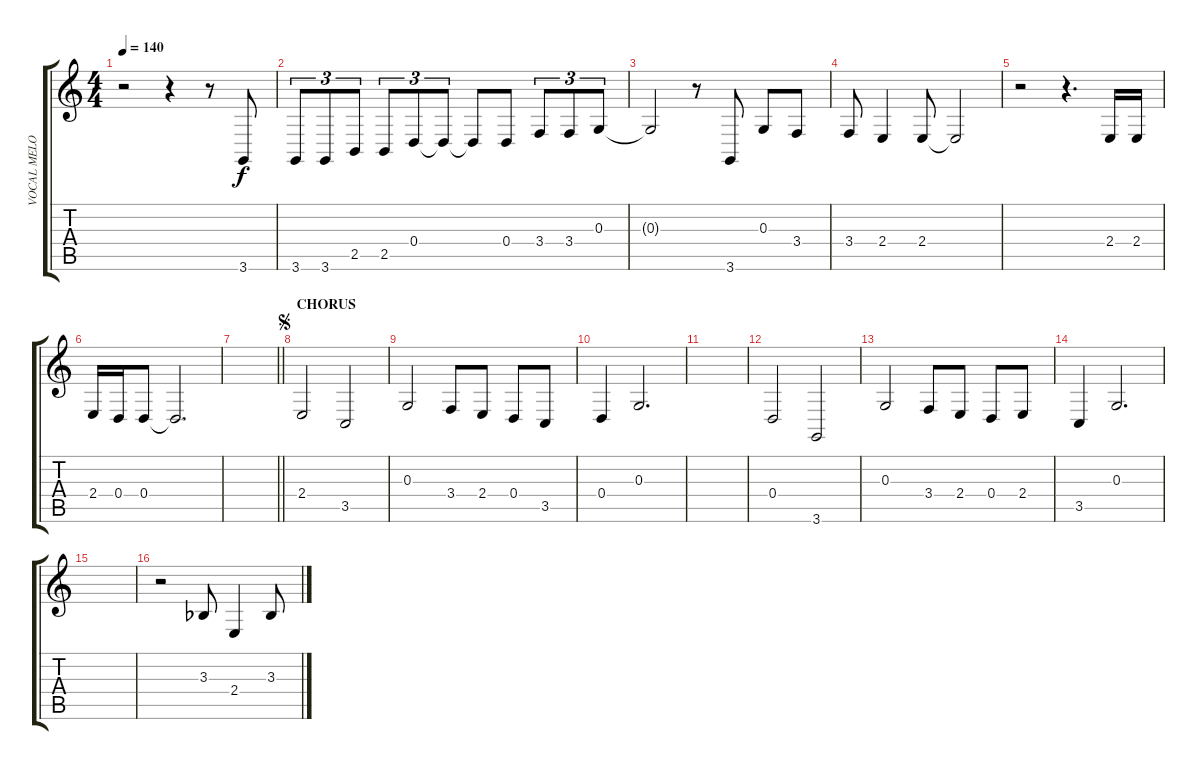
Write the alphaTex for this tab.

\track ("VOCAL MELODY" "VOCAL MELO") {instrument stringensemble1}
\staff {score tabs}
\tuning (E4 B3 G3 D3 A2 E2) {hide}
\ts (4 4)
\tempo 140
\clef g2
\ks c
r.2{dy f} r.4 r.8 3.6.8 |
3.6.8{tu (3 2)} 3.6.8{tu (3 2)} 2.5.8{tu (3 2)} 2.5.8{tu (3 2)} 0.4.8{tu (3 2)} 0.4{t}.8{tu (3 2)} 0.4{t}.8 0.4.8 3.4.8{tu (3 2)} 3.4.8{tu (3 2)} 0.3.8{tu (3 2)} |
0.3{t}.2 r.8 3.6.8 0.3.8 3.4.8 |
3.4.8 2.4.4 2.4.8 2.4{t}.2 |
r.2 r.4{d} 2.4.16 2.4.16 |
2.4.16 0.4.16 0.4.8 0.4{t}.2{d} |
\barLineRight lightlight
|
\section ("" "CHORUS")
\jump segno
2.4.2 3.5.2 |
0.3.2 3.4.8 2.4.8 0.4.8 3.5.8 |
0.4.4 0.3.2{d} |
|
0.4.2 3.6.2 |
0.3.2 3.4.8 2.4.8 0.4.8 2.4.8 |
3.5.4 0.3.2{d} |
|
r.2 3.3{acc b}.8 2.4.4 3.3{acc b}.8
